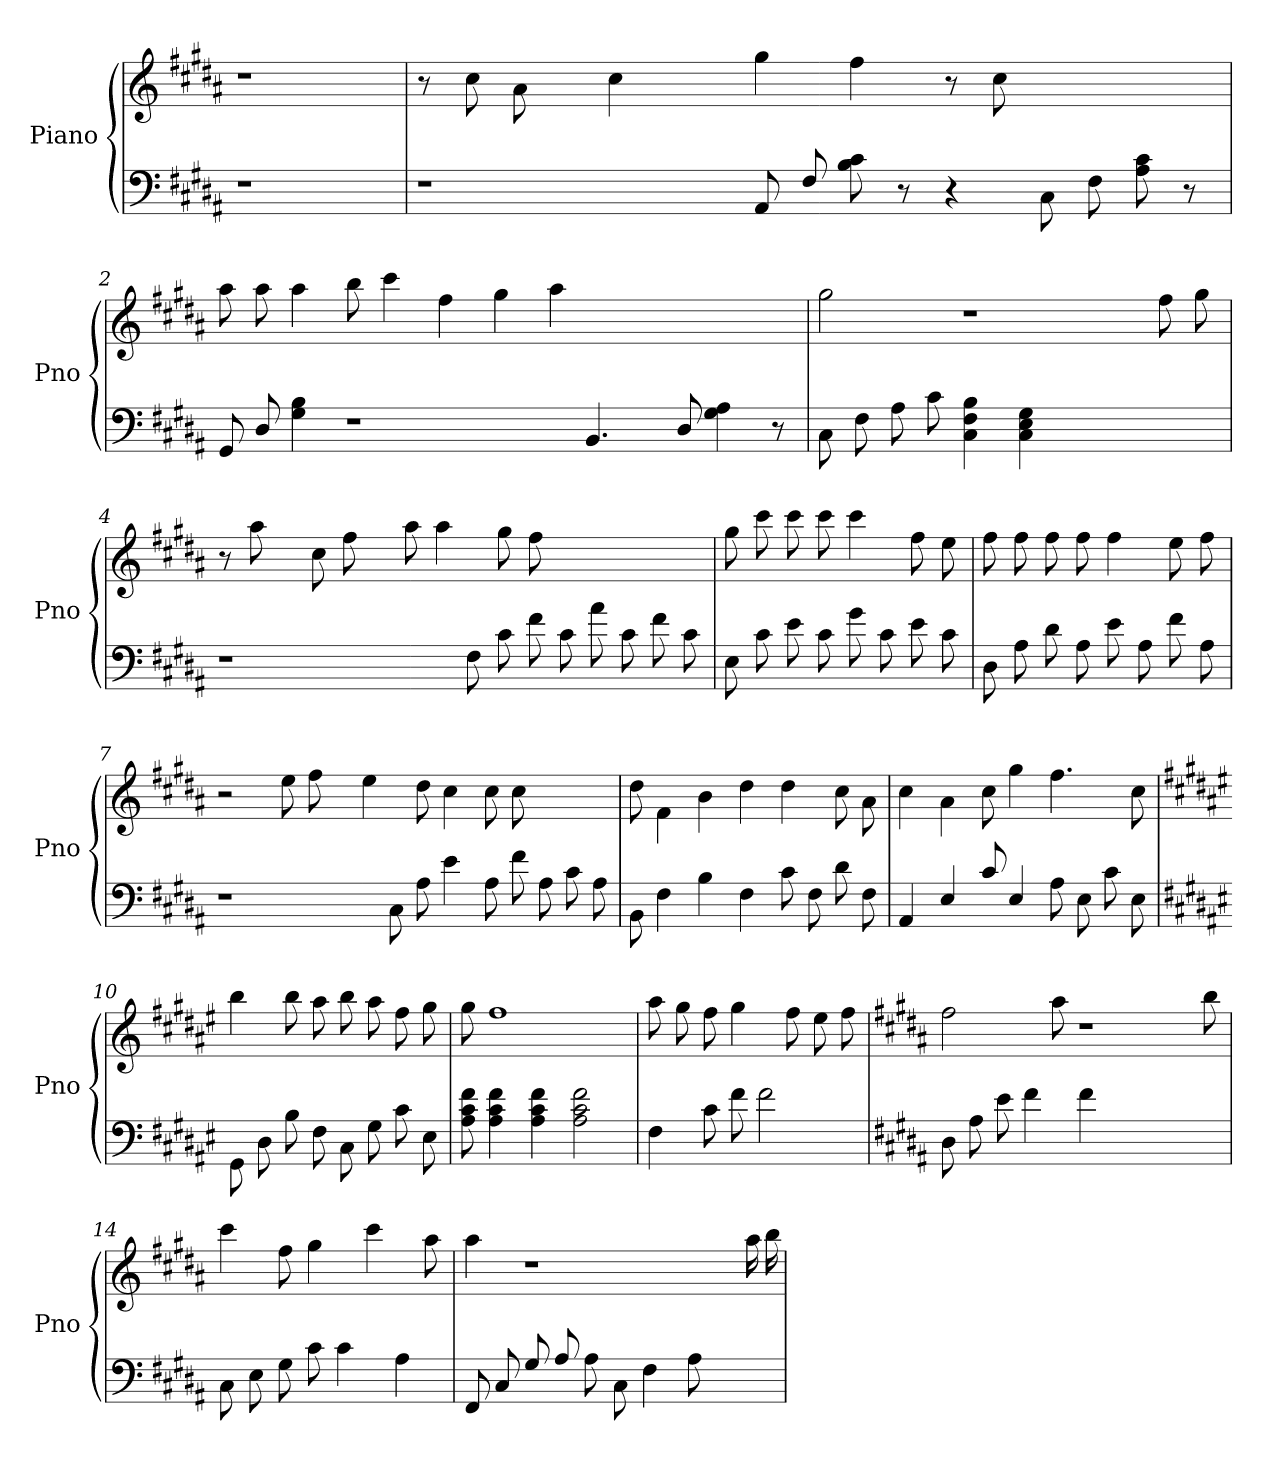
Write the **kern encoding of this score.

**kern	**kern
*part1	*part1
*staff2	*staff1
*I"Piano	*
*I'Pno	*
*clefF4	*clefG2
*k[f#c#g#d#a#]	*k[f#c#g#d#a#]
=1	=1
1r	1r
=1	=1
1r	8r
.	8cc#\
.	8a#\
.	8ryy
.	4cc#\
.	4ryy
8AA#/	4gg#\
8F#/	.
8B\ 8c#\	4ff#\
8r	.
4r	8r
.	8cc#\
8C#\	2ryy
8F#\	.
8c#\ 8A#\	.
8r	.
=2	=2
8GG#/	8aa#\
8D#/	8aa#\
4G#\ 4B\	4aa#\
1r	8bb\
.	4ccc#\
.	4ff#\
.	4gg#\
.	4aa#\
4.BB/	.
.	2.ryy
8D#/	.
4A#\ 4G#\	.
8r	.
=3	=3
8C#\	2gg#\
8F#\	.
8A#\	.
8c#\	.
4C#\ 4B\ 4F#\	1r
4C#\ 4E\ 4G#\	.
2.ryy	.
.	8ff#\
.	8gg#\
=4	=4
1r	8r
.	8aa#\
.	8ryy
.	8cc#\
.	8ff#\
.	8ryy
.	8aa#\
.	4aa#\
8F#\	.
8c#\	8gg#\
8f#\	8ff#\
8c#\	2ryy
8a#\	.
8c#\	.
8f#\	.
8c#\	8ryy
=5	=5
8E\	8gg#\
8c#\	8ccc#\
8e\	8ccc#\
8c#\	8ccc#\
8g#\	4ccc#\
8c#\	.
8e\	8ff#\
8c#\	8ee\
=6	=6
8D#\	8ff#\
8A#\	8ff#\
8d#\	8ff#\
8A#\	8ff#\
8e\	4ff#\
8A#\	.
8f#\	8ee\
8A#\	8ff#\
=7	=7
1r	2r
.	8ee\
.	8ff#\
.	8ryy
.	4ee\
8C#\	.
8A#\	8dd#\
4e\	4cc#\
8A#\	8cc#\
8f#\	8cc#\
8A#\	4.ryy
8c#\	.
8A#\	.
=8	=8
8BB\	8dd#\
4F#\	4f#\
4B\	4b\
4F#\	4dd#\
8c#\	4dd#\
8F#\	.
8d#\	8cc#\
8F#\	8a#\
=9	=9
4AA#/	4cc#\
4E/	4a#\
8c#/	8cc#\
4E/	4gg#\
8A#\	4.ff#\
8E\	.
8c#\	.
8E\	8cc#\
=10	=10
*k[f#c#g#d#a#e#]	*k[f#c#g#d#a#e#]
8GG#\	4bb\
8D#\	.
8B\	8bb\
8F#\	8aa#\
8C#\	8bb\
8G#\	8aa#\
8c#\	8ff#\
8E#\	8gg#\
=11	=11
8A#\ 8c#\ 8f#\	8gg#\
4f#\ 4c#\ 4A#\	1ff#\
4f#\ 4A#\ 4c#\	.
2c#\ 2f#\ 2A#\	.
=12	=12
4F#\	8aa#\
.	8gg#\
8c#\	8ff#\
8f#\	4gg#\
2f#\	.
.	8ff#\
.	8ee#\
.	8ff#\
=13	=13
*k[f#c#g#d#a#]	*k[f#c#g#d#a#]
8D#\	2ff#\
8A#\	.
8e\	.
4f#\	.
.	8aa#\
4f#\	1r
2..ryy	.
.	8bb\
=14	=14
8C#\	4ccc#\
8E\	.
8G#\	8ff#\
8c#\	4gg#\
4c#\	.
.	4ccc#\
4A#\	.
.	8aa#\
=15	=15
8FF#/	4aa#\
8C#/	.
8G#/	1r
8A#/	.
8A#\	.
8C#\	.
4F#\	.
8A#\	.
4ryy	.
.	16aa#\
.	16bb\
=	=
*-	*-
